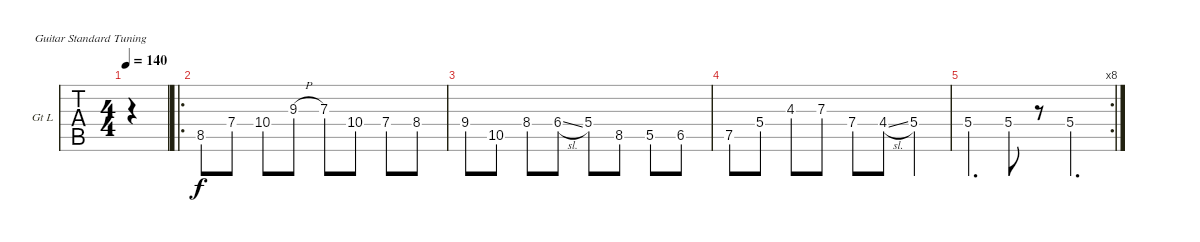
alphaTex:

\defaultSystemsLayout 4
\bracketExtendMode nobrackets
\firstSystemTrackNameOrientation horizontal
\otherSystemsTrackNameOrientation horizontal
\track ("Guitar Lick" "Gt L") {instrument acousticguitarsteel}
\staff {tabs}
\tuning (E4 B3 G3 D3 A2 E2)
\ts (4 4)
\tempo 140
\clef g2
\scale
0.462451
\ks c
|
\ro
\scale
0.29249 8.5.8 7.4.8 10.4.8 9.3{h}.8 7.3.8 10.4.8 7.4.8 8.4.8 |
\scale
0.245059 9.4.8 10.5.8 8.4.8 6.4{sl}.8 5.4.8 8.5.8 5.5.8 6.5.8 |
7.5.8 5.4.8 4.3.8 7.3.8 7.4.8 4.4{sl}.8 5.4.4 |
\rc 8
5.4.4{d} 5.4.8 r.8 5.4.4{d}
